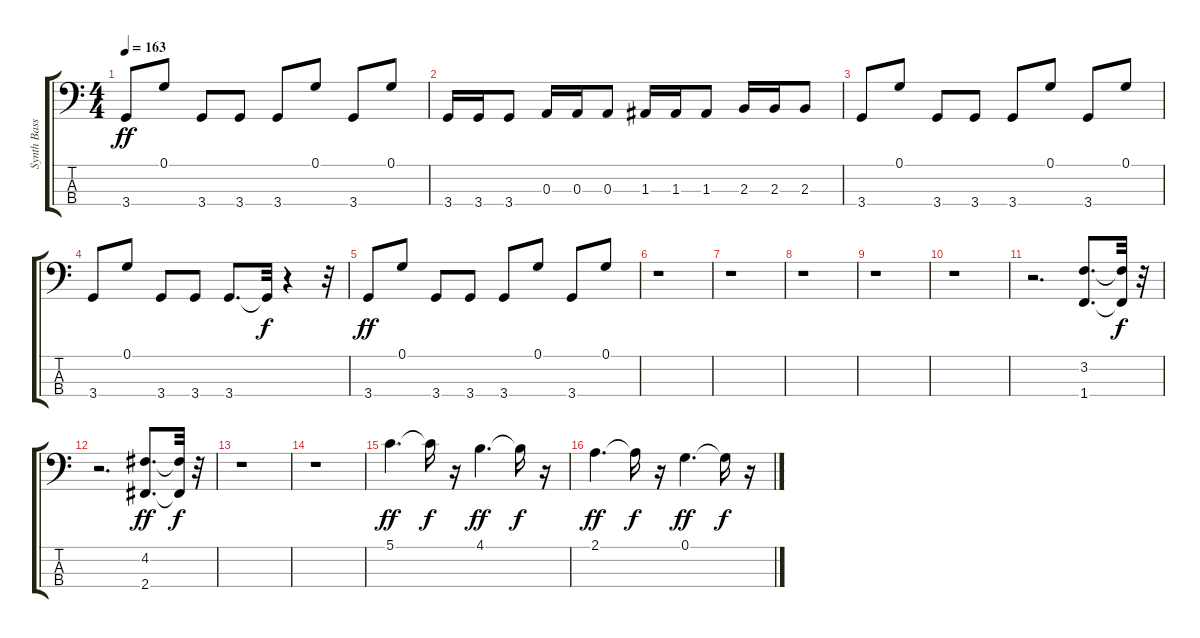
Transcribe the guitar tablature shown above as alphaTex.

\track ("Synth Bass 1" "Synth Bass") {instrument synthbass1}
\staff {score tabs}
\tuning (G2 D2 A1 E1) {hide}
\ts (4 4)
\tempo 163
\clef f4
\ks c
3.4.8{dy ff} 0.1.8 3.4.8 3.4.8 3.4.8 0.1.8 3.4.8 0.1.8 |
3.4.16 3.4.16 3.4.8 0.3.16 0.3.16 0.3.8 1.3.16 1.3.16 1.3.8 2.3.16 2.3.16 2.3.8 |
3.4.8 0.1.8 3.4.8 3.4.8 3.4.8 0.1.8 3.4.8 0.1.8 |
3.4.8 0.1.8 3.4.8 3.4.8 3.4.8{d} 3.4{t}.32{dy f} r.4 r.32 |
3.4.8{dy ff} 0.1.8 3.4.8 3.4.8 3.4.8 0.1.8 3.4.8 0.1.8 |
r.1 |
r.1 |
r.1 |
r.1 |
r.1 |
r.2{d} (3.2 1.4).8{d} (3.2{t} 1.4{t}).32{dy f} r.32 |
r.2{d} (4.2 2.4).8{d dy ff} (4.2{t} 2.4{t}).32{dy f} r.32 |
r.1 |
r.1 |
5.1.4{d dy ff} 5.1{t}.16{dy f} r.16 4.1.4{d dy ff} 4.1{t}.16{dy f} r.16 |
2.1.4{d dy ff} 2.1{t}.16{dy f} r.16 0.1.4{d dy ff} 0.1{t}.16{dy f} r.16
